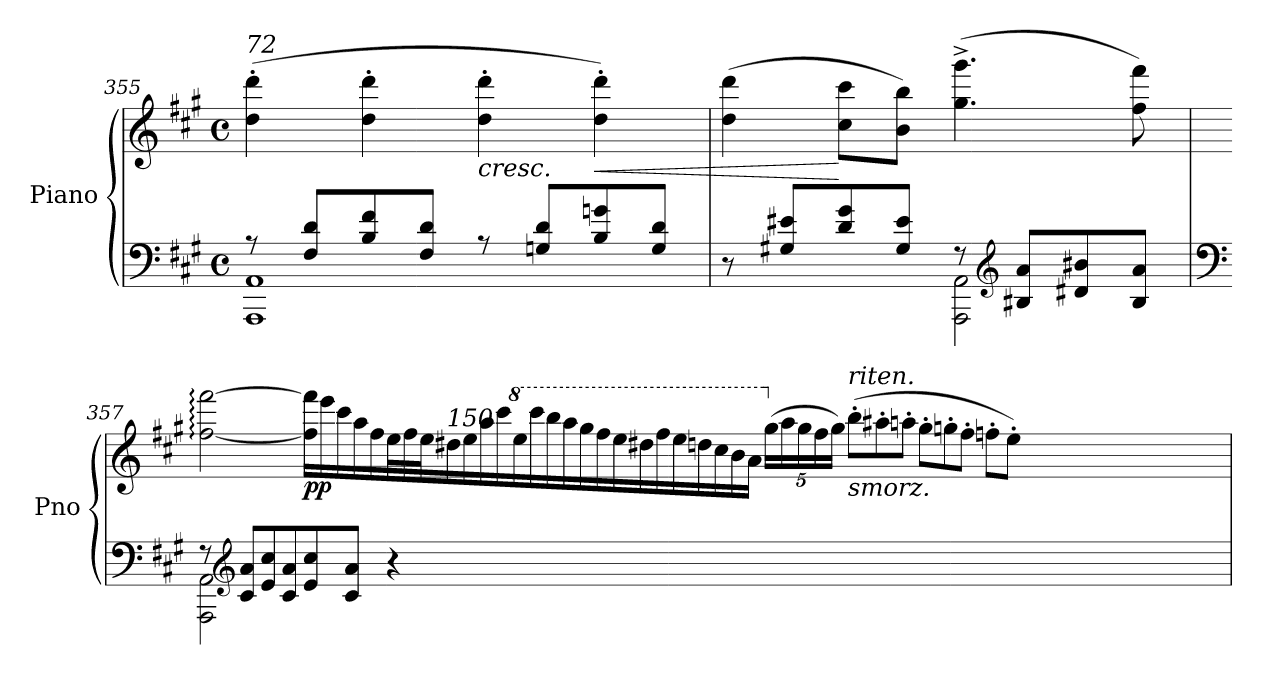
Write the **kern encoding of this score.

**kern	**kern	**dynam
*part1	*part1	*part1
*staff2	*staff1	*staff1/2
*I"Piano	*	*
*I'Pno	*	*
!!LO:PB:g=z
*clefF4	*clefG2	*
*k[f#c#g#]	*k[f#c#g#]	*
*M4/4	*M4/4	*
*met(c)	*met(c)	*
=355	=355	=355
*^	*	*
!	!	!LO:TX:a:i:t=72	!
8r	1AAA 1AA	(>4dd\' 4ddd\'	.
8F#/ 8d/L	.	.	.
8B/ 8f#/	.	4dd\' 4ddd\'	.
8F#/ 8d/J	.	.	.
!	!	!	!LO:HP:b
8r	.	4dd\' 4ddd\'	<
8Gn/ 8d/L	.	.	.
!	!	!	!LO:HP:b
8B/ 8gn/	.	4dd\' 4ddd\')	<
8G/ 8d/J	.	.	.
=356	=356	=356	=356
8r	2ryy	(>4dd\ 4ddd\	.
8G#X/ 8e#X/L	.	.	.
8d/ 8g#/	.	8cc#\ 8ccc#\L	[
8G#/ 8e#/J	.	8b\ 8bb\J)	.
8r	2AAA\ 2AA\	(>4.gg#\^ 4.ggg#\^	.
*clefG2	*	*	*
8B#X/ 8a/L	.	.	.
8d#X/ 8b#X/	.	.	.
8B#/ 8a/J	.	8ff#\ 8fff#\)	.
!!LO:LB:g=z
=357	=357	=357	=357
*clefF4	*	*	*
8r	2AAA\ 2AA\	[2ff#\: [2fff#\:	.
*clefG2	*	*	*
8c#/ 8a/L	.	.	.
8e/ 8cc#/	.	.	.
8c#/ 8a/	.	.	.
*	*	*Xtuplet	*
!	!	!	!LO:DY:n=1:b
8e/ 8cc#/	1ryy	20ff#!\] 20fff#!\]LL	[ pp
.	.	20eee!\	.
.	.	20ccc#!\	.
8c#/ 8a/J	.	.	.
.	.	20aa!\	.
.	.	20ff#!\	.
4r	.	48ee!\L	.
.	.	48ff#!\	.
.	.	48ee!\J	.
!	!	!LO:TX:a:i:t=150	!
.	.	16dd#X!\	.
.	.	16ee!\	.
.	.	16aa!\	.
0ryy	.	16ccc#!\	.
*	*	*8va	*
.	.	16eee!\	.
.	.	16cccc#!\	.
.	.	16bbb!\	.
.	.	16aaa!\	.
.	.	16ggg#!\	.
.	.	16fff#!\	.
.	.	16eee!\	.
.	1ryy	16ddd#X!\	.
.	.	16fff#!\	.
.	.	16eee!\	.
.	.	16dddn!\	.
.	.	16ccc#!\	.
.	.	16bb!\	.
.	.	16aa!\JJ	.
*	*	*X8va	*
*	*	*tuplet	*
*	*	*Xbrackettup	*
.	.	(>20gg#!\LL	.
.	.	20aa!\	.
.	.	20gg#!\	.
.	.	20ff#!\	.
.	.	20gg#!\JJ)	.
*	*	*Xtuplet	*
!	!	!LO:TX:a:i:t=riten.	!
!	!	!LO:TX:b:i:t=smorz.	!
.	.	(>12bb'!\L	.
.	.	12aa#X'!\	.
.	.	12aan'!\J	.
.	.	12gg#'!\L	.
.	1ryy	.	.
.	.	12ggn'!\	.
.	.	12ff#'!\J	.
.	.	8ffn'!\L	.
.	.	8ee'!\J)	.
.	.	16%31ryy	.
2ryy	.	.	.
4..ryy	1ryy	.	.
2...ryy	.	.	.
.	4.ryy	.	.
*v	*v	*	*
=	=	=
*-	*-	*-
